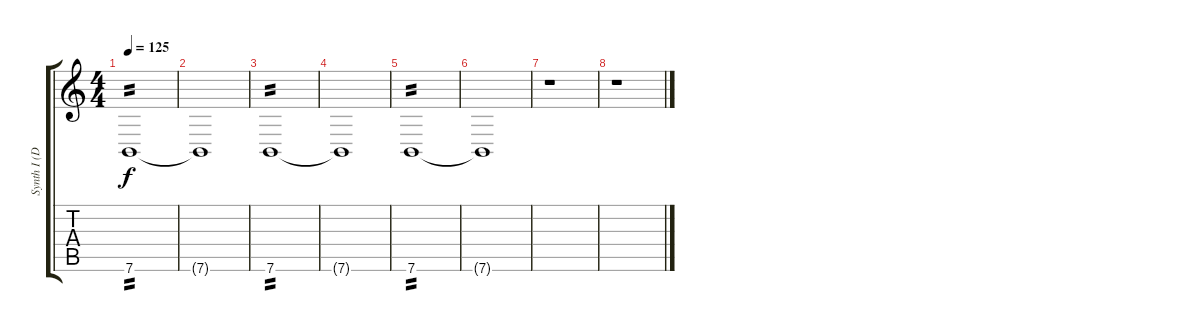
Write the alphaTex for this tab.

\track ("Synth I (Dist. Fuzz)" "Synth I (D") {instrument lead2sawtooth}
\staff {score tabs}
\tuning (E4 B3 G3 D3 A2 E2) {hide}
\ts (4 4)
\tempo 125
\clef g2
\ks c
7.6.1{tp 2 dy f} |
7.6{t}.1 |
7.6.1{tp 2} |
7.6{t}.1 |
7.6.1{tp 2} |
7.6{t}.1 |
r.1 |
r.1
